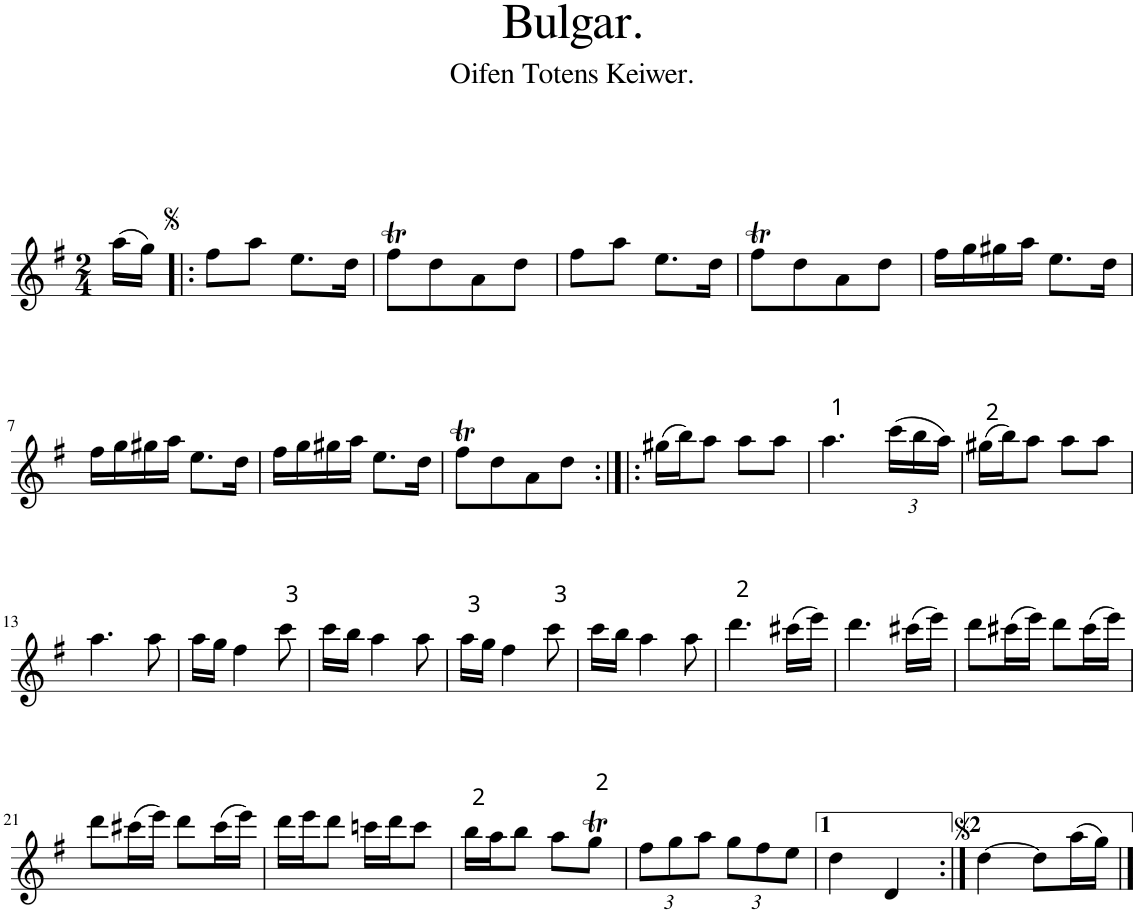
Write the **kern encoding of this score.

**kern
*part1
*staff1
*I"Piano
*I'Pno.
*clefG2
*k[f#]
*D:mix
*M2/4
=1
(16aa\LL
16gg\JJ)
=2!|:
8ff#\L
8aa\J
8.ee\L
16dd\Jk
=3
8ff#t\L
8dd\
8a\
8dd\J
=4
8ff#\L
8aa\J
8.ee\L
16dd\Jk
=5
8ff#t\L
8dd\
8a\
8dd\J
=6
16ff#\LL
16gg\
16gg#X\
16aa\JJ
8.ee\L
16dd\Jk
!!LO:LB:g=z
=7
16ff#\LL
16gg\
16gg#X\
16aa\JJ
8.ee\L
16dd\Jk
=8
16ff#\LL
16gg\
16gg#X\
16aa\JJ
8.ee\L
16dd\Jk
=9
8ff#t\L
8dd\
8a\
8dd\J
=10:|!|:
(16gg#X\LL
16bb\J)
8aa\J
8aa\L
8aa\J
=11
4.aa\
*Xbrackettup
(24ccc\LL
24bb\
24aa\JJ)
=12
(16gg#X\LL
16bb\J)
8aa\J
8aa\L
8aa\J
!!LO:LB:g=z
=13
4.aa\
8aa\
=14
16aa\LL
16gg\JJ
4ff#\
8ccc\
=15
16ccc\LL
16bb\JJ
4aa\
8aa\
=16
16aa\LL
16gg\JJ
4ff#\
8ccc\
=17
16ccc\LL
16bb\JJ
4aa\
8aa\
=18
4.ddd\
(16ccc#X\LL
16eee\JJ)
=19
4.ddd\
(16ccc#X\LL
16eee\JJ)
=20
8ddd\L
(16ccc#X\L
16eee\JJ)
8ddd\L
(16ccc#\L
16eee\JJ)
!!LO:LB:g=z
=21
8ddd\L
(16ccc#X\L
16eee\JJ)
8ddd\L
(16ccc#\L
16eee\JJ)
=22
16ddd\LL
16eee\J
8ddd\J
16cccn\LL
16ddd\J
8ccc\J
=23
16bb\LL
16aa\J
8bb\J
8aa\L
8ggT\J
=24
12ff#\L
12gg\
12aa\J
12gg\L
12ff#\
12ee\J
=25
4dd\
4d/
=26:|!
[4dd\
8dd\L]
(16aa\L
16gg\JJ)
==
*-
